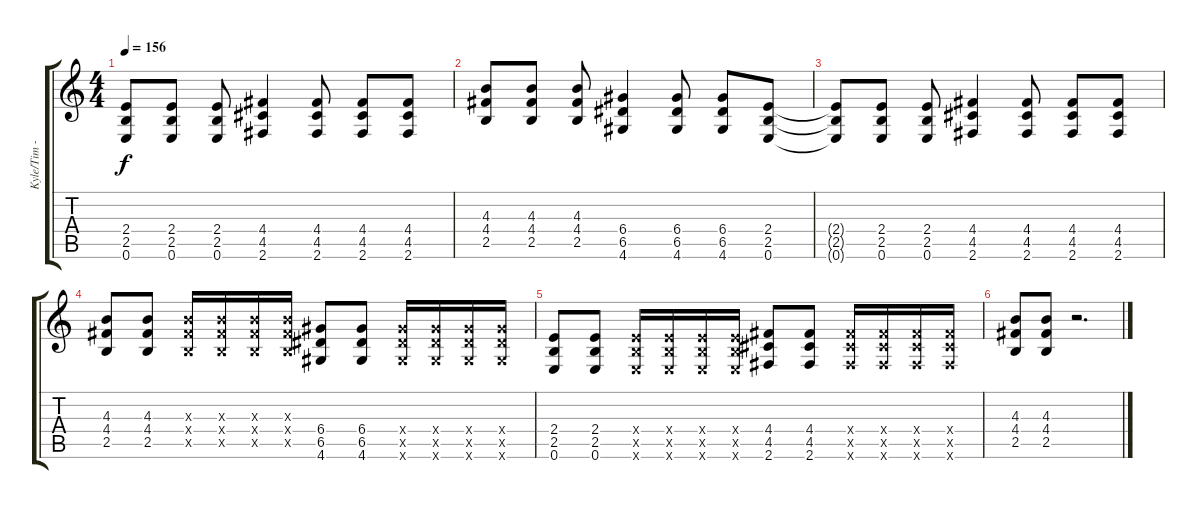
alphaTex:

\track ("Kyle/Tim - Guitar" "Kyle/Tim -") {instrument distortionguitar}
\staff {score tabs}
\tuning (E4 B3 G3 D3 A2 E2) {hide}
\ts (4 4)
\tempo 156
\clef g2
\ks c
(2.4{t} 2.5{t} 0.6{t}).8{dy f} (2.4 2.5 0.6).8 (2.4 2.5 0.6).8 (4.4 4.5 2.6).4 (4.4 4.5 2.6).8 (4.4 4.5 2.6).8 (4.4 4.5 2.6).8 |
(4.3 4.4 2.5).8 (4.3 4.4 2.5).8 (4.3 4.4 2.5).8 (6.4 6.5 4.6).4 (6.4 6.5 4.6).8 (6.4 6.5 4.6).8 (2.4 2.5 0.6).8 |
(2.4{t} 2.5{t} 0.6{t}).8 (2.4 2.5 0.6).8 (2.4 2.5 0.6).8 (4.4 4.5 2.6).4 (4.4 4.5 2.6).8 (4.4 4.5 2.6).8 (4.4 4.5 2.6).8 |
(4.3 4.4 2.5).8 (4.3 4.4 2.5).8 (4.3{x} 4.4{x} 2.5{x}).16 (4.3{x} 4.4{x} 2.5{x}).16 (4.3{x} 4.4{x} 2.5{x}).16 (4.3{x} 4.4{x} 2.5{x}).16 (6.4 6.5 4.6).8 (6.4 6.5 4.6).8 (6.4{x} 6.5{x} 4.6{x}).16 (6.4{x} 6.5{x} 4.6{x}).16 (6.4{x} 6.5{x} 4.6{x}).16 (6.4{x} 6.5{x} 4.6{x}).16 |
(2.4 2.5 0.6).8 (2.4 2.5 0.6).8 (2.4{x} 2.5{x} 0.6{x}).16 (2.4{x} 2.5{x} 0.6{x}).16 (2.4{x} 2.5{x} 0.6{x}).16 (2.4{x} 2.5{x} 0.6{x}).16 (4.4 4.5 2.6).8 (4.4 4.5 2.6).8 (4.4{x} 4.5{x} 2.6{x}).16 (4.4{x} 4.5{x} 2.6{x}).16 (4.4{x} 4.5{x} 2.6{x}).16 (4.4{x} 4.5{x} 2.6{x}).16 |
(4.3 4.4 2.5).8 (4.3 4.4 2.5).8 r.2{d}
